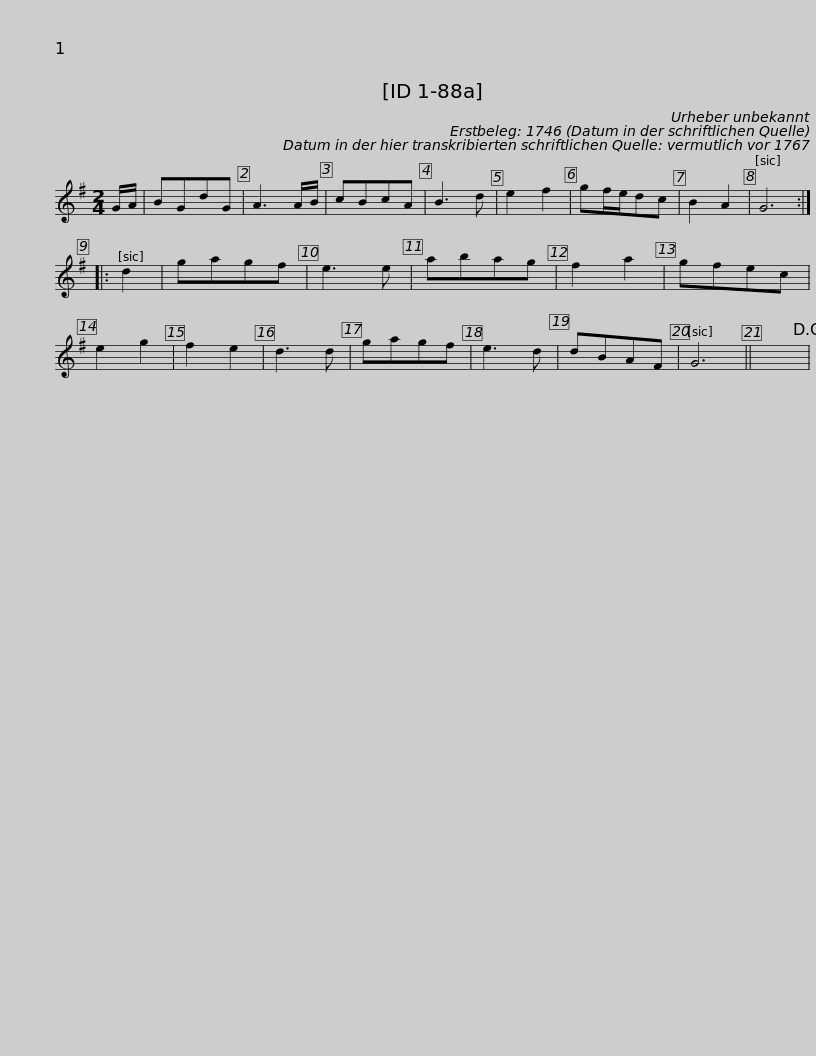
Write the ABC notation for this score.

X:1
L:1/8
M:2/4
I:linebreak $
K:G
V:1 treble
V:1
 G/A/ | BGdG | A3 A/B/ | cBcA | B3 d | %5
 e2 f2 | gf/e/dc | B2 A2 | G6 :: d2 | %10
 gagf | e3 e | abag |$ f2 a2 | gfec | %15
 e2 g2 | f2 e2 | d3 d | gagf | e3 d | %20
 dBAF | G6 || x4!D.C.! | %23
